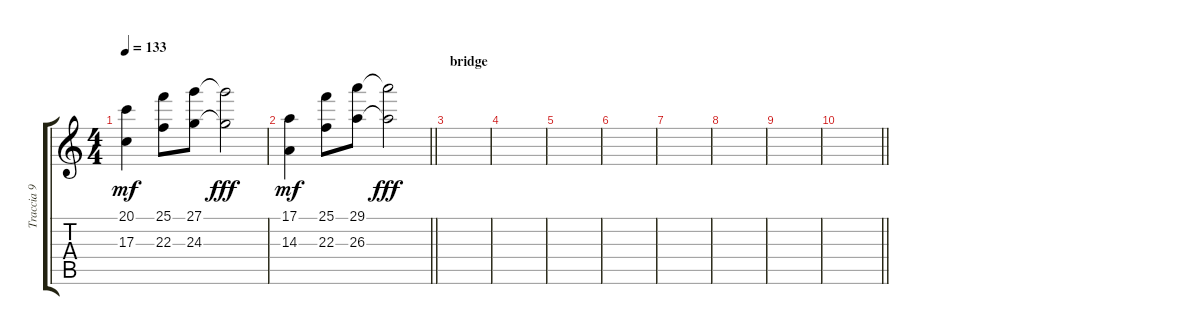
\track ("Traccia 9" "Traccia 9") {instrument electricgrandpiano}
\staff {score tabs}
\tuning (E4 B3 G3 D3 A2 E2) {hide}
\ts (4 4)
\tempo 133
\clef g2
\ks c
(20.1 17.3).4{dy mf} (25.1 22.3).8 (27.1 24.3).8 (27.1{t} 24.3{t}).2{dy fff} |
\barLineRight lightlight
(17.1 14.3).4{dy mf} (25.1 22.3).8 (29.1 26.3).8 (29.1{t} 26.3{t}).2{dy fff} |
\section ("" "bridge")
|
|
|
|
|
|
|
\barLineRight lightlight
